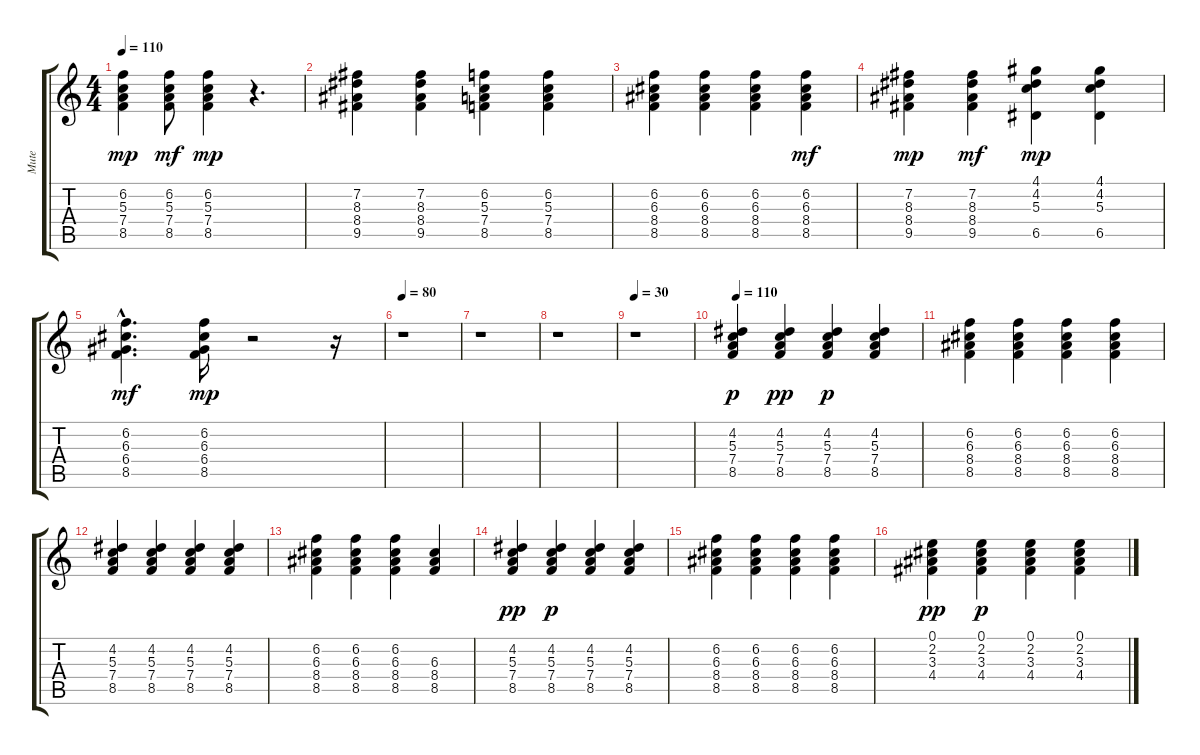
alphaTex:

\track ("Mute" "Mute") {instrument electricguitarmuted}
\staff {score tabs}
\tuning (E4 B3 G3 D3 A2 E2) {hide}
\ts (4 4)
\tempo 110
\clef g2
\ks c
(6.2 5.3 7.4 8.5).4{dy mp} (6.2 5.3 7.4 8.5).8{dy mf} (6.2 5.3 7.4 8.5).4{dy mp} r.4{d} |
(7.2 8.3 8.4 9.5).4 (7.2 8.3 8.4 9.5).4 (6.2 5.3 7.4 8.5).4 (6.2 5.3 7.4 8.5).4 |
(6.2 6.3 8.4 8.5).4 (6.2 6.3 8.4 8.5).4 (6.2 6.3 8.4 8.5).4 (6.2 6.3 8.4 8.5).4{dy mf} |
(7.2 8.3 8.4 9.5).4{dy mp} (7.2 8.3 8.4 9.5).4{dy mf} (4.1 4.2 5.3 6.5).4{dy mp} (4.1 4.2 5.3 6.5).4 |
(6.2{hac} 6.3{hac} 6.4{hac} 8.5{hac}).4{d dy mf} (6.2 6.3 6.4 8.5).16{dy mp} r.2 r.16 |
\tempo 80
r.1 |
r.1 |
r.1 |
\tempo 30
r.1 |
\tempo 110
(4.2 5.3 7.4 8.5).4{dy p} (4.2 5.3 7.4 8.5).4{dy pp} (4.2 5.3 7.4 8.5).4{dy p} (4.2 5.3 7.4 8.5).4 |
(6.2 6.3 8.4 8.5).4 (6.2 6.3 8.4 8.5).4 (6.2 6.3 8.4 8.5).4 (6.2 6.3 8.4 8.5).4 |
(4.2 5.3 7.4 8.5).4 (4.2 5.3 7.4 8.5).4 (4.2 5.3 7.4 8.5).4 (4.2 5.3 7.4 8.5).4 |
(6.2 6.3 8.4 8.5).4 (6.2 6.3 8.4 8.5).4 (6.2 6.3 8.4 8.5).4 (6.3 8.4 8.5).4 |
(4.2 5.3 7.4 8.5).4{dy pp} (4.2 5.3 7.4 8.5).4{dy p} (4.2 5.3 7.4 8.5).4 (4.2 5.3 7.4 8.5).4 |
(6.2 6.3 8.4 8.5).4 (6.2 6.3 8.4 8.5).4 (6.2 6.3 8.4 8.5).4 (6.2 6.3 8.4 8.5).4 |
(0.1 2.2 3.3 4.4).4{dy pp} (0.1 2.2 3.3 4.4).4{dy p} (0.1 2.2 3.3 4.4).4 (0.1 2.2 3.3 4.4).4
